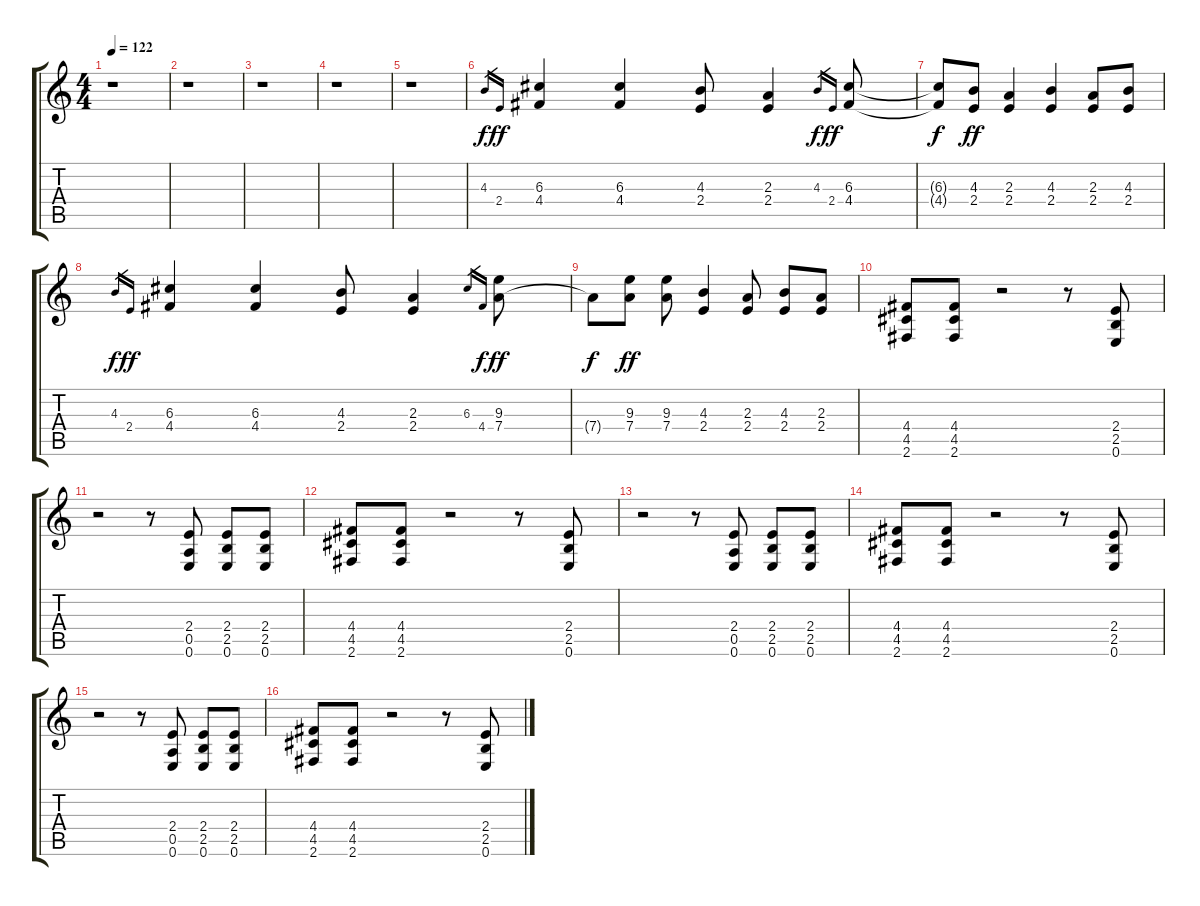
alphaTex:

\track "" {instrument distortionguitar}
\staff {score tabs}
\tuning (E4 B3 G3 D3 A2 E2) {hide}
\ts (4 4)
\tempo 122
\clef g2
\ks c
r.1{dy f instrument distortionguitar} |
r.1 |
r.1 |
r.1 |
r.1 |
4.3.16{gr} 2.4.16{gr dy ff} (6.3 4.4).4 (6.3 4.4).4 (4.3 2.4).8 (2.3 2.4).4 4.3.16{gr dy f} 2.4.16{gr dy ff} (6.3 4.4).8 |
(6.3{t} 4.4{t}).8{dy f} (4.3 2.4).8{dy ff} (2.3 2.4).4 (4.3 2.4).4 (2.3 2.4).8 (4.3 2.4).8 |
4.3.16{gr dy f} 2.4.16{gr dy ff} (6.3 4.4).4 (6.3 4.4).4 (4.3 2.4).8 (2.3 2.4).4 6.3.16{gr} 4.4.16{gr dy f} (9.3 7.4).8{dy ff} |
7.4{t}.8{dy f} (9.3 7.4).8{dy ff} (9.3 7.4).8 (4.3 2.4).4 (2.3 2.4).8 (4.3 2.4).8 (2.3 2.4).8 |
(4.4 4.5 2.6).8 (4.4 4.5 2.6).8 r.2 r.8 (2.4 2.5 0.6).8 |
r.2 r.8 (2.4 0.5 0.6).8 (2.4 2.5 0.6).8 (2.4 2.5 0.6).8 |
(4.4 4.5 2.6).8 (4.4 4.5 2.6).8 r.2 r.8 (2.4 2.5 0.6).8 |
r.2 r.8 (2.4 0.5 0.6).8 (2.4 2.5 0.6).8 (2.4 2.5 0.6).8 |
(4.4 4.5 2.6).8 (4.4 4.5 2.6).8 r.2 r.8 (2.4 2.5 0.6).8 |
r.2 r.8 (2.4 0.5 0.6).8 (2.4 2.5 0.6).8 (2.4 2.5 0.6).8 |
(4.4 4.5 2.6).8 (4.4 4.5 2.6).8 r.2 r.8 (2.4 2.5 0.6).8
